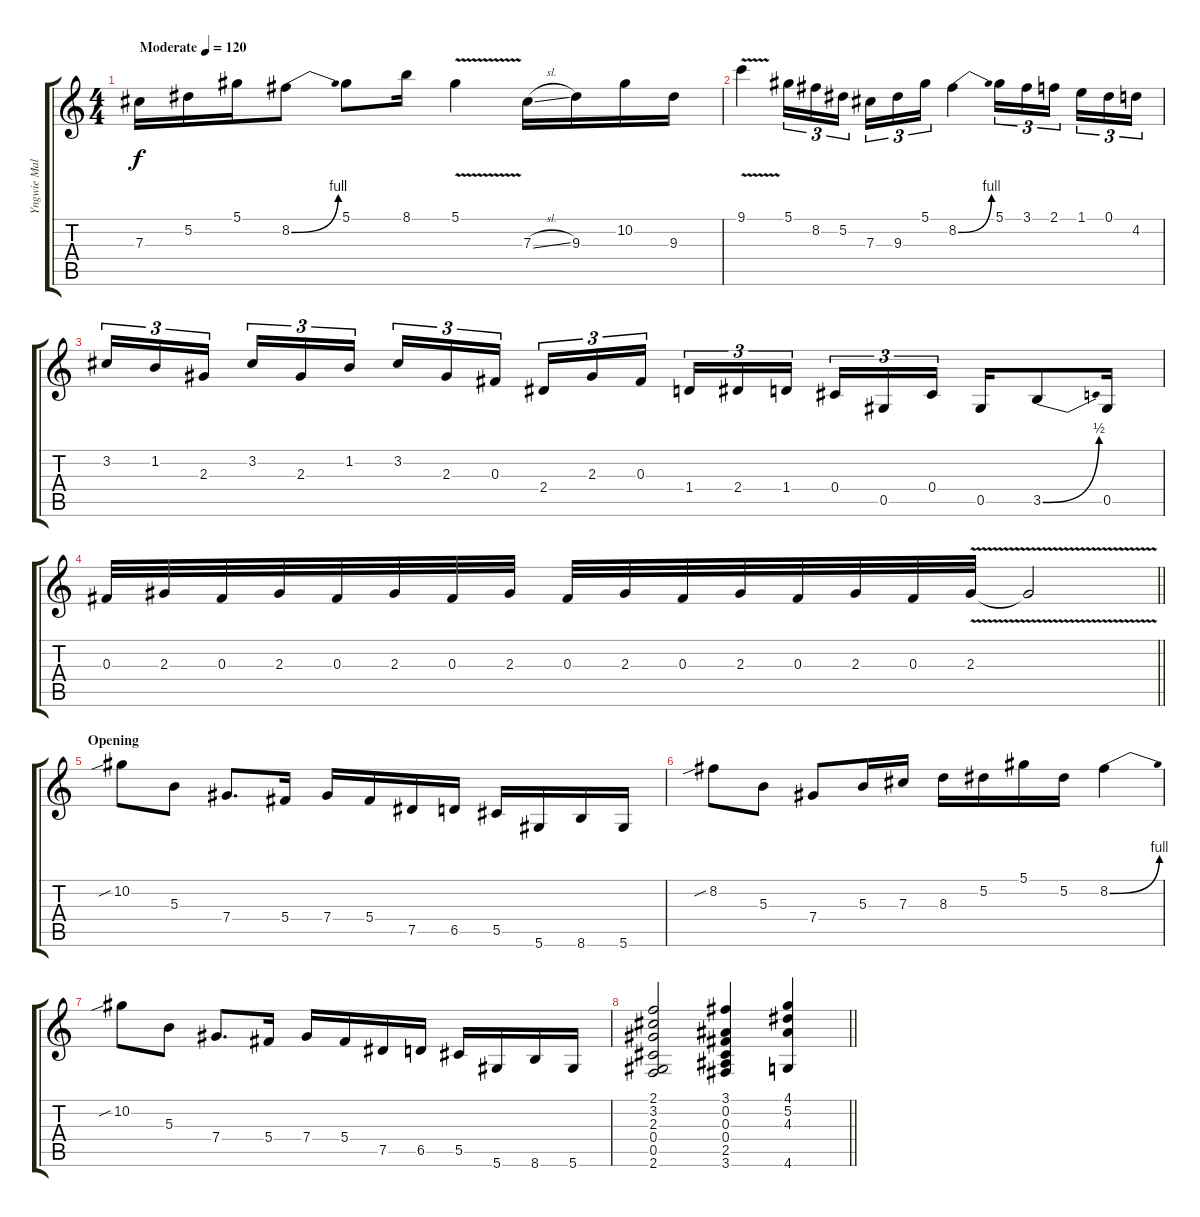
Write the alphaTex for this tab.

\track ("Yngwie Malmsteen" "Yngwie Mal") {instrument overdrivenguitar}
\staff {score tabs}
\tuning (Eb4 Bb3 Gb3 Db3 Ab2 Eb2) {hide}
\ts (4 4)
\tempo (120 "Moderate")
\clef g2
\ks c
7.3.16{dy f instrument overdrivenguitar} 5.2.16 5.1.16 8.2{be (bend 0 0 60 4)}.8 5.1.8 8.1.16 5.1{v}.4 7.3{sl}.16 9.3.16 10.2.16 9.3.16 |
9.1{v}.4 5.1.16{tu (3 2)} 8.2.16{tu (3 2)} 5.2.16{tu (3 2) beam splitsecondary} 7.3.16{tu (3 2)} 9.3.16{tu (3 2)} 5.1.16{tu (3 2)} 8.2{be (bend 0 0 60 4)}.4 5.1.16{tu (3 2)} 3.1.16{tu (3 2)} 2.1.16{tu (3 2) beam splitsecondary} 1.1.16{tu (3 2)} 0.1.16{tu (3 2)} 4.2.16{tu (3 2)} |
3.2.16{tu (3 2)} 1.2.16{tu (3 2)} 2.3.16{tu (3 2) beam splitsecondary} 3.2.16{tu (3 2)} 2.3.16{tu (3 2)} 1.2.16{tu (3 2)} 3.2.16{tu (3 2)} 2.3.16{tu (3 2)} 0.3.16{tu (3 2) beam splitsecondary} 2.4.16{tu (3 2)} 2.3.16{tu (3 2)} 0.3.16{tu (3 2)} 1.4.16{tu (3 2)} 2.4.16{tu (3 2)} 1.4.16{tu (3 2) beam splitsecondary} 0.4.16{tu (3 2)} 0.5.16{tu (3 2)} 0.4.16{tu (3 2)} 0.5.16 3.5{be (bend 0 0 60 2)}.8 0.5.16 |
\barLineRight lightlight
0.3.32 2.3.32 0.3.32 2.3.32 0.3.32 2.3.32 0.3.32 2.3.32 0.3.32 2.3.32 0.3.32 2.3.32 0.3.32 2.3.32 0.3.32 2.3{v}.32 2.3{t}.2 |
\section ("" "Opening")
10.2{sib}.8 5.3.8 7.4.8{d} 5.4.16 7.4.16 5.4.16 7.5.16 6.5.16 5.5.16 5.6.16 8.6.16 5.6.16 |
8.2{sib}.8 5.3.8 7.4.8 5.3.16 7.3.16 8.3.16 5.2.16 5.1.16 5.2.16 8.2{be (bend 0 0 60 4)}.4 |
10.2{sib}.8 5.3.8 7.4.8{d} 5.4.16 7.4.16 5.4.16 7.5.16 6.5.16 5.5.16 5.6.16 8.6.16 5.6.16 |
\barLineRight lightlight
(2.1 3.2 2.3 0.4 0.5 2.6).2 (3.1 0.2 0.3 0.4 2.5 3.6).4 (4.1 5.2 4.3 4.6).4
